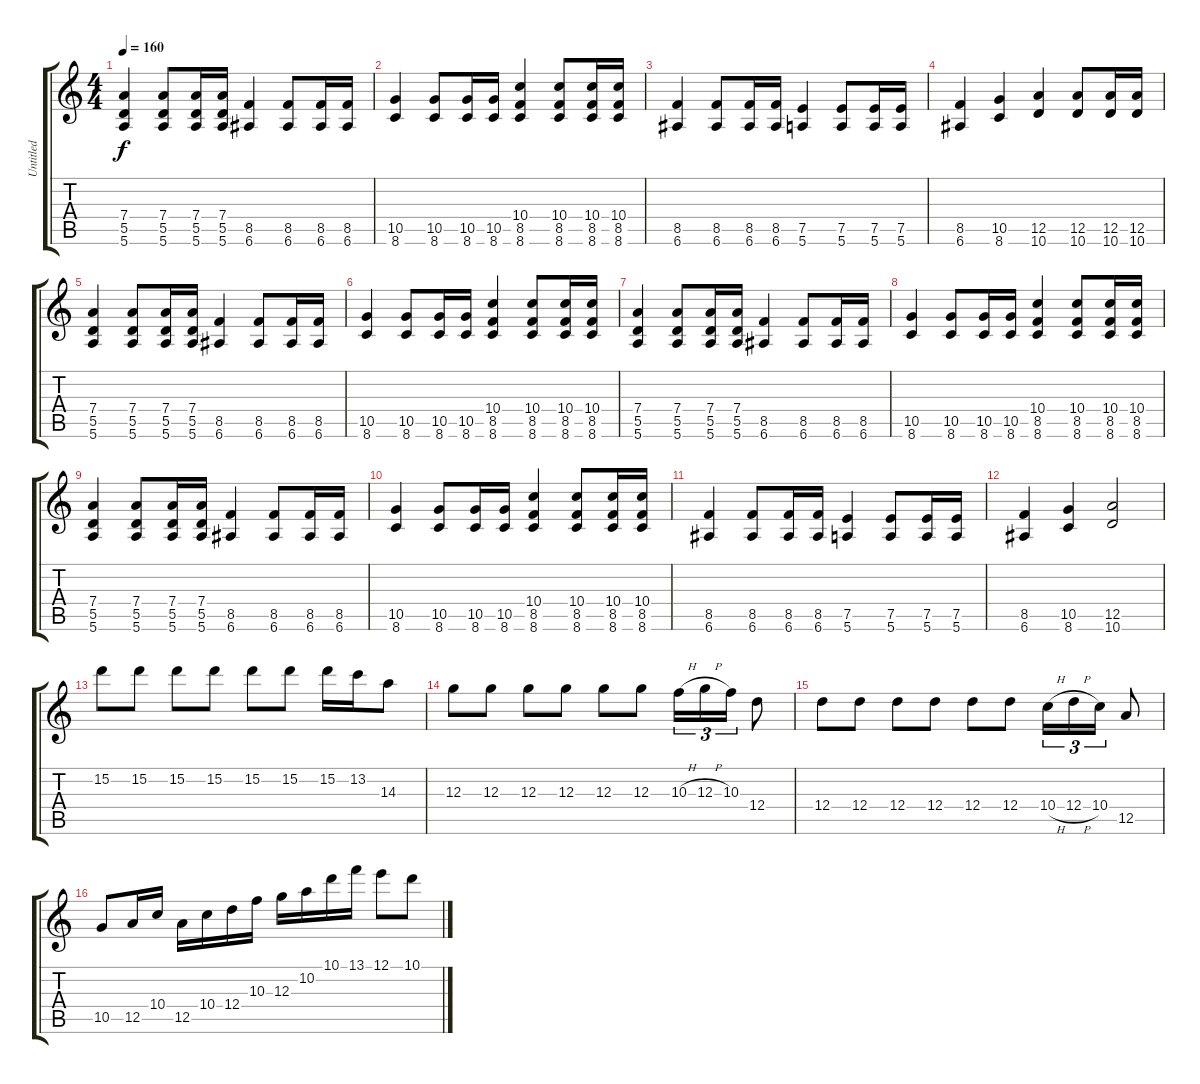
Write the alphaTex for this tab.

\track ("Untitled" "Untitled") {instrument overdrivenguitar}
\staff {score tabs}
\tuning (E4 B3 G3 D3 A2 E2) {hide}
\ts (4 4)
\tempo 160
\clef g2
\ks c
(7.4 5.5 5.6).4{dy f} (7.4 5.5 5.6).8 (7.4 5.5 5.6).16 (7.4 5.5 5.6).16 (8.5 6.6).4 (8.5 6.6).8 (8.5 6.6).16 (8.5 6.6).16 |
(10.5 8.6).4 (10.5 8.6).8 (10.5 8.6).16 (10.5 8.6).16 (10.4 8.5 8.6).4 (10.4 8.5 8.6).8 (10.4 8.5 8.6).16 (10.4 8.5 8.6).16 |
(8.5 6.6).4 (8.5 6.6).8 (8.5 6.6).16 (8.5 6.6).16 (7.5 5.6).4 (7.5 5.6).8 (7.5 5.6).16 (7.5 5.6).16 |
(8.5 6.6).4 (10.5 8.6).4 (12.5 10.6).4 (12.5 10.6).8 (12.5 10.6).16 (12.5 10.6).16 |
(7.4 5.5 5.6).4 (7.4 5.5 5.6).8 (7.4 5.5 5.6).16 (7.4 5.5 5.6).16 (8.5 6.6).4 (8.5 6.6).8 (8.5 6.6).16 (8.5 6.6).16 |
(10.5 8.6).4 (10.5 8.6).8 (10.5 8.6).16 (10.5 8.6).16 (10.4 8.5 8.6).4 (10.4 8.5 8.6).8 (10.4 8.5 8.6).16 (10.4 8.5 8.6).16 |
(7.4 5.5 5.6).4 (7.4 5.5 5.6).8 (7.4 5.5 5.6).16 (7.4 5.5 5.6).16 (8.5 6.6).4 (8.5 6.6).8 (8.5 6.6).16 (8.5 6.6).16 |
(10.5 8.6).4 (10.5 8.6).8 (10.5 8.6).16 (10.5 8.6).16 (10.4 8.5 8.6).4 (10.4 8.5 8.6).8 (10.4 8.5 8.6).16 (10.4 8.5 8.6).16 |
(7.4 5.5 5.6).4 (7.4 5.5 5.6).8 (7.4 5.5 5.6).16 (7.4 5.5 5.6).16 (8.5 6.6).4 (8.5 6.6).8 (8.5 6.6).16 (8.5 6.6).16 |
(10.5 8.6).4 (10.5 8.6).8 (10.5 8.6).16 (10.5 8.6).16 (10.4 8.5 8.6).4 (10.4 8.5 8.6).8 (10.4 8.5 8.6).16 (10.4 8.5 8.6).16 |
(8.5 6.6).4 (8.5 6.6).8 (8.5 6.6).16 (8.5 6.6).16 (7.5 5.6).4 (7.5 5.6).8 (7.5 5.6).16 (7.5 5.6).16 |
(8.5 6.6).4 (10.5 8.6).4 (12.5 10.6).2 |
15.2.8{instrument acousticgrandpiano} 15.2.8 15.2.8 15.2.8 15.2.8 15.2.8 15.2.16 13.2.16 14.3.8 |
12.3.8 12.3.8 12.3.8 12.3.8 12.3.8 12.3.8 10.3{h}.16{tu (3 2)} 12.3{h}.16{tu (3 2)} 10.3.16{tu (3 2)} 12.4.8 |
12.4.8 12.4.8 12.4.8 12.4.8 12.4.8 12.4.8 10.4{h}.16{tu (3 2)} 12.4{h}.16{tu (3 2)} 10.4.16{tu (3 2)} 12.5.8 |
10.5.8 12.5.16 10.4.16 12.5.16 10.4.16 12.4.16 10.3.16 12.3.16 10.2.16 10.1.16 13.1.16 12.1.8 10.1.8
